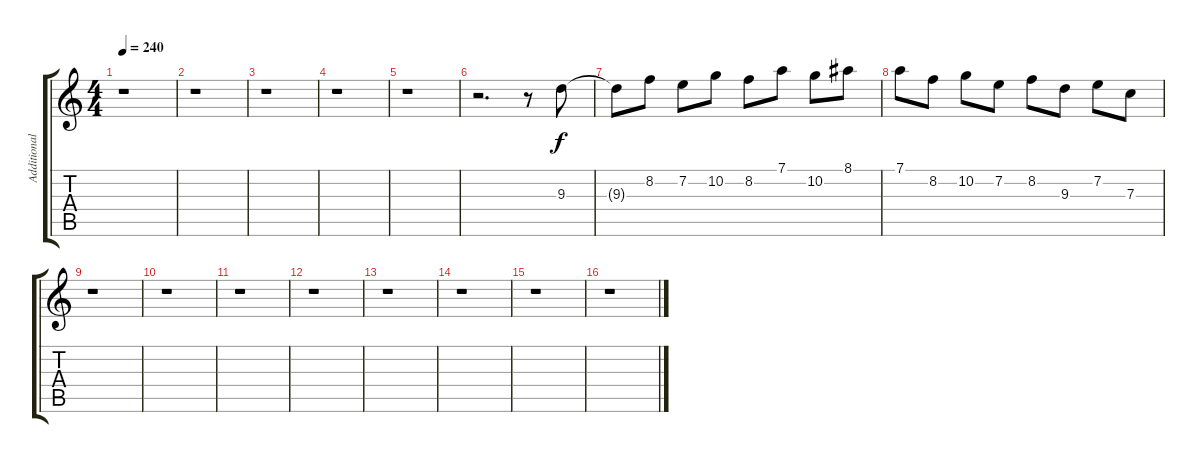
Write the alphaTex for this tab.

\track ("Additional Guitars" "Additional") {instrument distortionguitar}
\staff {score tabs}
\tuning (D4 A3 F3 C3 G2 D2) {hide}
\ts (4 4)
\tempo 240
\clef g2
\ks c
r.1{dy f} |
r.1 |
r.1 |
r.1 |
r.1 |
r.2{d} r.8 9.3.8 |
9.3{t}.8 8.2.8 7.2.8 10.2.8 8.2.8 7.1.8 10.2.8 8.1.8 |
7.1.8 8.2.8 10.2.8 7.2.8 8.2.8 9.3.8 7.2.8 7.3.8 |
r.1 |
r.1 |
r.1 |
r.1 |
r.1 |
r.1 |
r.1 |
r.1
